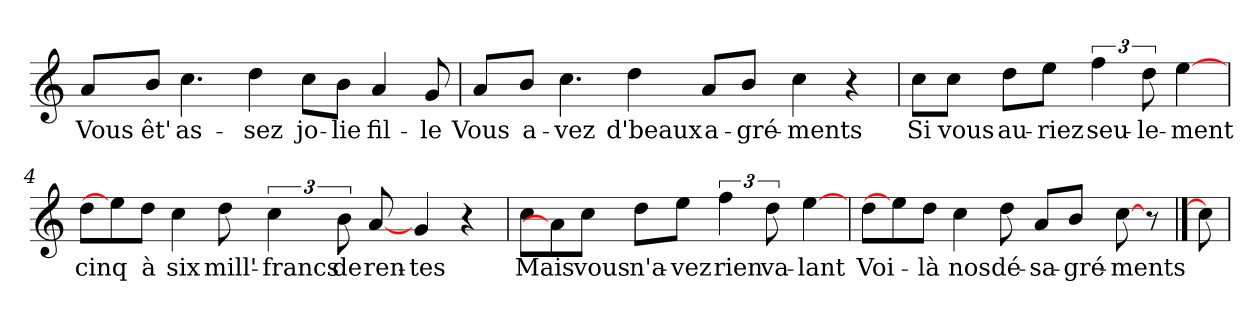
**kern	**text
*part1	*part1
*staff1	*staff1
*clefG2	*
*k[]	*
*C:	*
=1	=1
!	!LO:LY:b
8a/L	Vous
!	!LO:LY:b
8b/J	êt'
!	!LO:LY:b
4.cc\	as-
!	!LO:LY:b
4dd\	-sez
!	!LO:LY:b
8cc\L	jo-
!	!LO:LY:b
8b\J	-lie
!	!LO:LY:b
4a/	fil-
!	!LO:LY:b
8g/	-le
=2	=2
!	!LO:LY:b
8a/L	Vous
!	!LO:LY:b
8b/J	a-
!	!LO:LY:b
4.cc\	-vez
!	!LO:LY:b
4dd\	d'beaux
!	!LO:LY:b
8a/L	a-
!	!LO:LY:b
8b/J	-gré-
!	!LO:LY:b
4cc\	-ments
4r	.
!!LO:LB:g=z
=3	=3
!	!LO:LY:b
8cc\L	Si
!	!LO:LY:b
8cc\J	vous
!	!LO:LY:b
8dd\L	au-
!	!LO:LY:b
8ee\J	-riez
!	!LO:LY:b
6ff\	seu-
!	!LO:LY:b
12dd\	-le-
!	!LO:LY:b
[4ee\	-ment
=4	=4
!	!LO:LY:b
8dd\L	cinq
8ee\]	.
!	!LO:LY:b
8dd\J	à
!	!LO:LY:b
4cc\	six
!	!LO:LY:b
8dd\	mill'-
!	!LO:LY:b
6cc\	-francs
!	!LO:LY:b
12b\	de
!	!LO:LY:b
[8a/	ren-
!	!LO:LY:b
4g/	-tes
4r	.
!!LO:LB:g=z
=5	=5
!	!LO:LY:b
8cc\L	Mais
8a/]	.
!	!LO:LY:b
8cc\J	vous
!	!LO:LY:b
8dd\L	n'a-
!	!LO:LY:b
8ee\J	-vez
!	!LO:LY:b
6ff\	rien
!	!LO:LY:b
12dd\	va-
!	!LO:LY:b
[4ee\	-lant
=6	=6
!	!LO:LY:b
8dd\L	Voi-
8ee\]	.
!	!LO:LY:b
8dd\J	-là
!	!LO:LY:b
4cc\	nos
!	!LO:LY:b
8dd\	dé-
!	!LO:LY:b
8a/L	-sa-
!	!LO:LY:b
8b/J	-gré-
!	!LO:LY:b
[8cc\	-ments
8r	.
==7	==7
8cc\]	.
=	=
*-	*-
